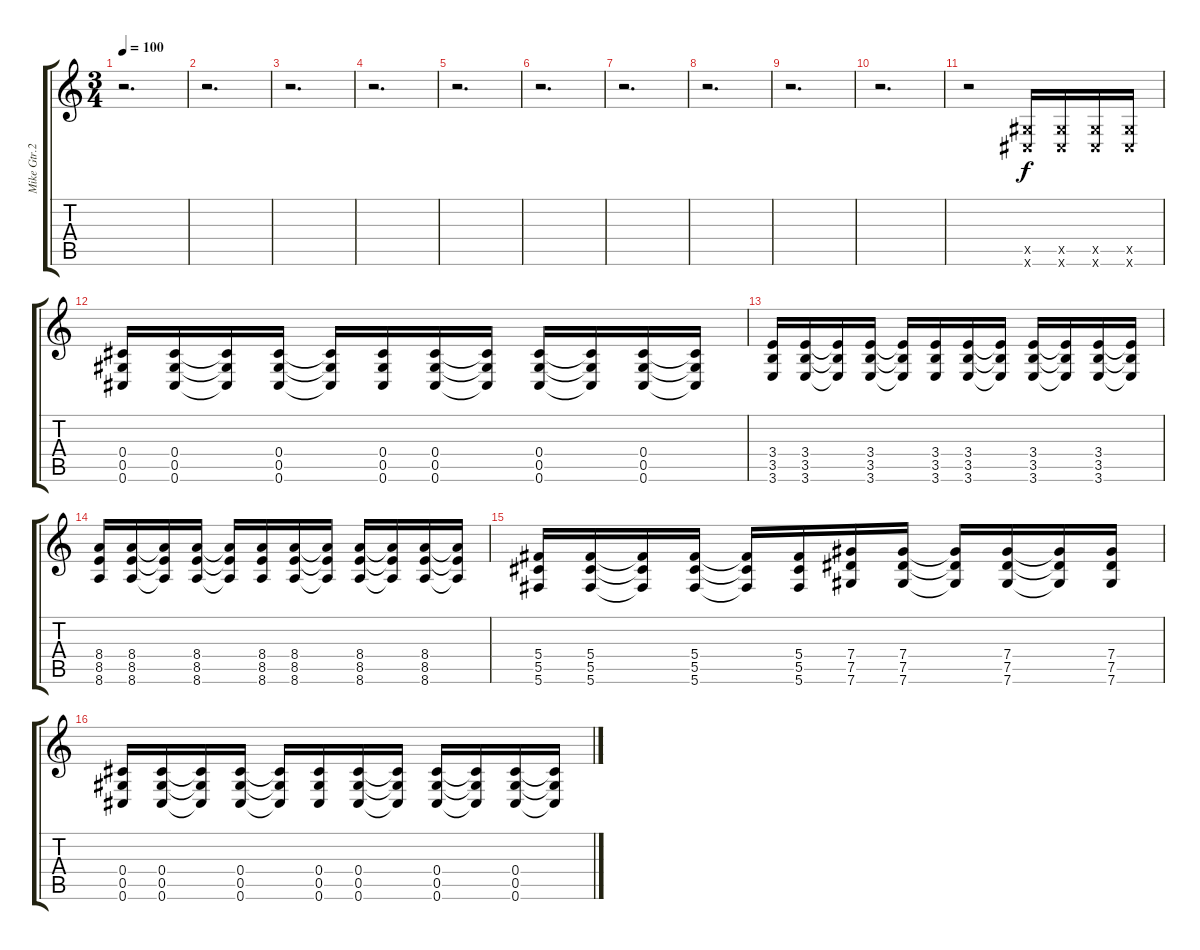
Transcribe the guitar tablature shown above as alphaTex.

\track ("Mike Gtr.2" "Mike Gtr.2") {instrument distortionguitar}
\staff {score tabs}
\tuning (Eb4 Bb3 Gb3 Db3 Ab2 Db2) {hide}
\ts (3 4)
\tempo 100
\clef g2
\ks c
r.2{d dy f} |
r.2{d} |
r.2{d} |
r.2{d} |
r.2{d} |
r.2{d} |
r.2{d} |
r.2{d} |
r.2{d} |
r.2{d} |
r.2{balance 8} (0.5{x} 0.6{x}).16 (0.5{x} 0.6{x}).16 (0.5{x} 0.6{x}).16 (0.5{x} 0.6{x}).16 |
(0.4 0.5 0.6).16{volume 16 balance 16} (0.4 0.5 0.6).16 (0.4{t} 0.5{t} 0.6{t}).16 (0.4 0.5 0.6).16 (0.4{t} 0.5{t} 0.6{t}).16 (0.4 0.5 0.6).16 (0.4 0.5 0.6).16 (0.4{t} 0.5{t} 0.6{t}).16 (0.4 0.5 0.6).16 (0.4{t} 0.5{t} 0.6{t}).16 (0.4 0.5 0.6).16 (0.4{t} 0.5{t} 0.6{t}).16 |
(3.4 3.5 3.6).16 (3.4 3.5 3.6).16 (3.4{t} 3.5{t} 3.6{t}).16 (3.4 3.5 3.6).16 (3.4{t} 3.5{t} 3.6{t}).16 (3.4 3.5 3.6).16 (3.4 3.5 3.6).16 (3.4{t} 3.5{t} 3.6{t}).16 (3.4 3.5 3.6).16 (3.4{t} 3.5{t} 3.6{t}).16 (3.4 3.5 3.6).16 (3.4{t} 3.5{t} 3.6{t}).16 |
(8.4 8.5 8.6).16 (8.4 8.5 8.6).16 (8.4{t} 8.5{t} 8.6{t}).16 (8.4 8.5 8.6).16 (8.4{t} 8.5{t} 8.6{t}).16 (8.4 8.5 8.6).16 (8.4 8.5 8.6).16 (8.4{t} 8.5{t} 8.6{t}).16 (8.4 8.5 8.6).16 (8.4{t} 8.5{t} 8.6{t}).16 (8.4 8.5 8.6).16 (8.4{t} 8.5{t} 8.6{t}).16 |
(5.4 5.5 5.6).16 (5.4 5.5 5.6).16 (5.4{t} 5.5{t} 5.6{t}).16 (5.4 5.5 5.6).16 (5.4{t} 5.5{t} 5.6{t}).16 (5.4 5.5 5.6).16 (7.4 7.5 7.6).16 (7.4 7.5 7.6).16 (7.4{t} 7.5{t} 7.6{t}).16 (7.4 7.5 7.6).16 (7.4{t} 7.5{t} 7.6{t}).16 (7.4 7.5 7.6).16 |
(0.4 0.5 0.6).16 (0.4 0.5 0.6).16 (0.4{t} 0.5{t} 0.6{t}).16 (0.4 0.5 0.6).16 (0.4{t} 0.5{t} 0.6{t}).16 (0.4 0.5 0.6).16 (0.4 0.5 0.6).16 (0.4{t} 0.5{t} 0.6{t}).16 (0.4 0.5 0.6).16 (0.4{t} 0.5{t} 0.6{t}).16 (0.4 0.5 0.6).16 (0.4{t} 0.5{t} 0.6{t}).16
